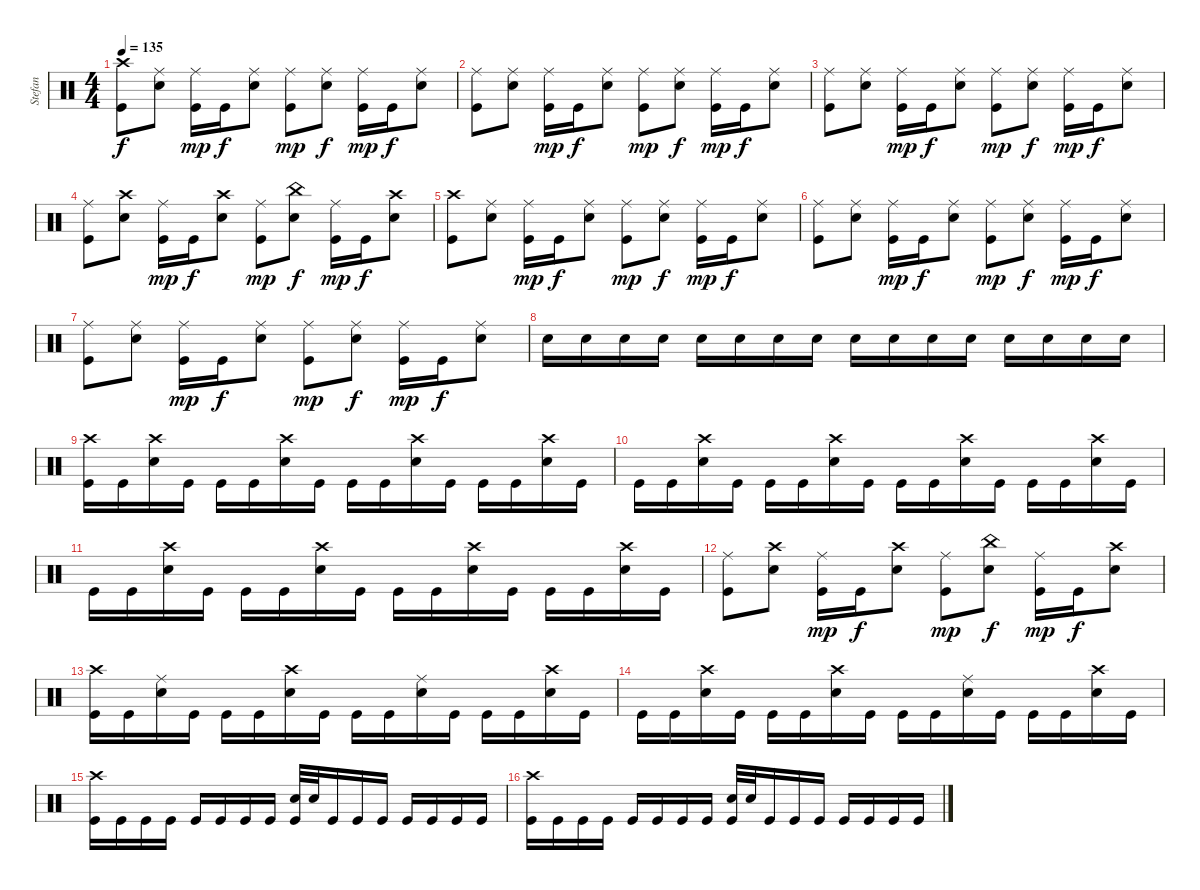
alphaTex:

\track ("Stefan" "Stefan") {instrument percussion}
\staff {score}
\articulation defaults
\ts (4 4)
\tempo 135
\clef neutral
\ks c
("Kick (hit)" "Crash high (hit)").8{dy f} ("Ride (middle)" "Snare (hit) 2").8 ("Ride (middle)" "Kick (hit)").16{dy mp} "Kick (hit)".16{dy f} ("Ride (middle)" "Snare (hit) 2").8 ("Ride (middle)" "Kick (hit)").8{dy mp} ("Ride (middle)" "Snare (hit) 2").8{dy f} ("Ride (middle)" "Kick (hit)").16{dy mp} "Kick (hit)".16{dy f} ("Ride (middle)" "Snare (hit) 2").8 |
("Ride (middle)" "Kick (hit)").8 ("Ride (middle)" "Snare (hit) 2").8 ("Ride (middle)" "Kick (hit)").16{dy mp} "Kick (hit)".16{dy f} ("Ride (middle)" "Snare (hit) 2").8 ("Ride (middle)" "Kick (hit)").8{dy mp} ("Ride (middle)" "Snare (hit) 2").8{dy f} ("Ride (middle)" "Kick (hit)").16{dy mp} "Kick (hit)".16{dy f} ("Ride (middle)" "Snare (hit) 2").8 |
("Ride (middle)" "Kick (hit)").8 ("Ride (middle)" "Snare (hit) 2").8 ("Ride (middle)" "Kick (hit)").16{dy mp} "Kick (hit)".16{dy f} ("Ride (middle)" "Snare (hit) 2").8 ("Ride (middle)" "Kick (hit)").8{dy mp} ("Ride (middle)" "Snare (hit) 2").8{dy f} ("Ride (middle)" "Kick (hit)").16{dy mp} "Kick (hit)".16{dy f} ("Ride (middle)" "Snare (hit) 2").8 |
("Ride (middle)" "Kick (hit)").8 ("Snare (hit) 2" "Crash high (hit)").8 ("Ride (middle)" "Kick (hit)").16{dy mp} "Kick (hit)".16{dy f} ("Snare (hit) 2" "Crash high (hit)").8 ("Ride (middle)" "Kick (hit)").8{dy mp} ("Snare (hit) 2" "China (hit)").8{dy f} ("Ride (middle)" "Kick (hit)").16{dy mp} "Kick (hit)".16{dy f} ("Snare (hit) 2" "Crash high (hit)").8 |
("Kick (hit)" "Crash high (hit)").8 ("Ride (middle)" "Snare (hit) 2").8 ("Ride (middle)" "Kick (hit)").16{dy mp} "Kick (hit)".16{dy f} ("Ride (middle)" "Snare (hit) 2").8 ("Ride (middle)" "Kick (hit)").8{dy mp} ("Ride (middle)" "Snare (hit) 2").8{dy f} ("Ride (middle)" "Kick (hit)").16{dy mp} "Kick (hit)".16{dy f} ("Ride (middle)" "Snare (hit) 2").8 |
("Ride (middle)" "Kick (hit)").8 ("Ride (middle)" "Snare (hit) 2").8 ("Ride (middle)" "Kick (hit)").16{dy mp} "Kick (hit)".16{dy f} ("Ride (middle)" "Snare (hit) 2").8 ("Ride (middle)" "Kick (hit)").8{dy mp} ("Ride (middle)" "Snare (hit) 2").8{dy f} ("Ride (middle)" "Kick (hit)").16{dy mp} "Kick (hit)".16{dy f} ("Ride (middle)" "Snare (hit) 2").8 |
("Ride (middle)" "Kick (hit)").8 ("Ride (middle)" "Snare (hit) 2").8 ("Ride (middle)" "Kick (hit)").16{dy mp} "Kick (hit)".16{dy f} ("Ride (middle)" "Snare (hit) 2").8 ("Ride (middle)" "Kick (hit)").8{dy mp} ("Ride (middle)" "Snare (hit) 2").8{dy f} ("Ride (middle)" "Kick (hit)").16{dy mp} "Kick (hit)".16{dy f} ("Ride (middle)" "Snare (hit) 2").8 |
"Snare (hit) 2".16 "Snare (hit) 2".16 "Snare (hit) 2".16 "Snare (hit) 2".16 "Snare (hit) 2".16 "Snare (hit) 2".16 "Snare (hit) 2".16 "Snare (hit) 2".16 "Snare (hit) 2".16 "Snare (hit) 2".16 "Snare (hit) 2".16 "Snare (hit) 2".16 "Snare (hit) 2".16 "Snare (hit) 2".16 "Snare (hit) 2".16 "Snare (hit) 2".16 |
("Kick (hit)" "Crash high (hit)").16 "Kick (hit)".16 ("Snare (hit) 2" "Crash high (hit)").16 "Kick (hit)".16 "Kick (hit)".16 "Kick (hit)".16 ("Snare (hit) 2" "Crash high (hit)").16 "Kick (hit)".16 "Kick (hit)".16 "Kick (hit)".16 ("Snare (hit) 2" "Crash high (hit)").16 "Kick (hit)".16 "Kick (hit)".16 "Kick (hit)".16 ("Snare (hit) 2" "Crash high (hit)").16 "Kick (hit)".16 |
"Kick (hit)".16 "Kick (hit)".16 ("Snare (hit) 2" "Crash high (hit)").16 "Kick (hit)".16 "Kick (hit)".16 "Kick (hit)".16 ("Snare (hit) 2" "Crash high (hit)").16 "Kick (hit)".16 "Kick (hit)".16 "Kick (hit)".16 ("Snare (hit) 2" "Crash high (hit)").16 "Kick (hit)".16 "Kick (hit)".16 "Kick (hit)".16 ("Snare (hit) 2" "Crash high (hit)").16 "Kick (hit)".16 |
"Kick (hit)".16 "Kick (hit)".16 ("Snare (hit) 2" "Crash high (hit)").16 "Kick (hit)".16 "Kick (hit)".16 "Kick (hit)".16 ("Snare (hit) 2" "Crash high (hit)").16 "Kick (hit)".16 "Kick (hit)".16 "Kick (hit)".16 ("Snare (hit) 2" "Crash high (hit)").16 "Kick (hit)".16 "Kick (hit)".16 "Kick (hit)".16 ("Snare (hit) 2" "Crash high (hit)").16 "Kick (hit)".16 |
("Ride (middle)" "Kick (hit)").8 ("Snare (hit) 2" "Crash high (hit)").8 ("Ride (middle)" "Kick (hit)").16{dy mp} "Kick (hit)".16{dy f} ("Snare (hit) 2" "Crash high (hit)").8 ("Ride (middle)" "Kick (hit)").8{dy mp} ("Snare (hit) 2" "China (hit)").8{dy f} ("Ride (middle)" "Kick (hit)").16{dy mp} "Kick (hit)".16{dy f} ("Snare (hit) 2" "Crash high (hit)").8 |
("Kick (hit)" "Crash high (hit)").16 "Kick (hit)".16 ("Ride (middle)" "Snare (hit) 2").16 "Kick (hit)".16 "Kick (hit)".16 "Kick (hit)".16 ("Snare (hit) 2" "Crash high (hit)").16 "Kick (hit)".16 "Kick (hit)".16 "Kick (hit)".16 ("Ride (middle)" "Snare (hit) 2").16 "Kick (hit)".16 "Kick (hit)".16 "Kick (hit)".16 ("Crash high (hit)" "Snare (hit) 2").16 "Kick (hit)".16 |
"Kick (hit)".16 "Kick (hit)".16 ("Snare (hit) 2" "Crash high (hit)").16 "Kick (hit)".16 "Kick (hit)".16 "Kick (hit)".16 ("Snare (hit) 2" "Crash high (hit)").16 "Kick (hit)".16 "Kick (hit)".16 "Kick (hit)".16 ("Ride (middle)" "Snare (hit) 2").16 "Kick (hit)".16 "Kick (hit)".16 "Kick (hit)".16 ("Snare (hit) 2" "Crash high (hit)").16 "Kick (hit)".16 |
("Kick (hit)" "Crash high (hit)").16 "Kick (hit)".16 "Kick (hit)".16 "Kick (hit)".16 "Kick (hit)".16 "Kick (hit)".16 "Kick (hit)".16 "Kick (hit)".16 ("Kick (hit)" "Snare (hit) 2").32 "Snare (hit) 2".32 "Kick (hit)".16 "Kick (hit)".16 "Kick (hit)".16 "Kick (hit)".16 "Kick (hit)".16 "Kick (hit)".16 "Kick (hit)".16 |
("Kick (hit)" "Crash high (hit)").16 "Kick (hit)".16 "Kick (hit)".16 "Kick (hit)".16 "Kick (hit)".16 "Kick (hit)".16 "Kick (hit)".16 "Kick (hit)".16 ("Kick (hit)" "Snare (hit) 2").32 "Snare (hit) 2".32 "Kick (hit)".16 "Kick (hit)".16 "Kick (hit)".16 "Kick (hit)".16 "Kick (hit)".16 "Kick (hit)".16 "Kick (hit)".16
